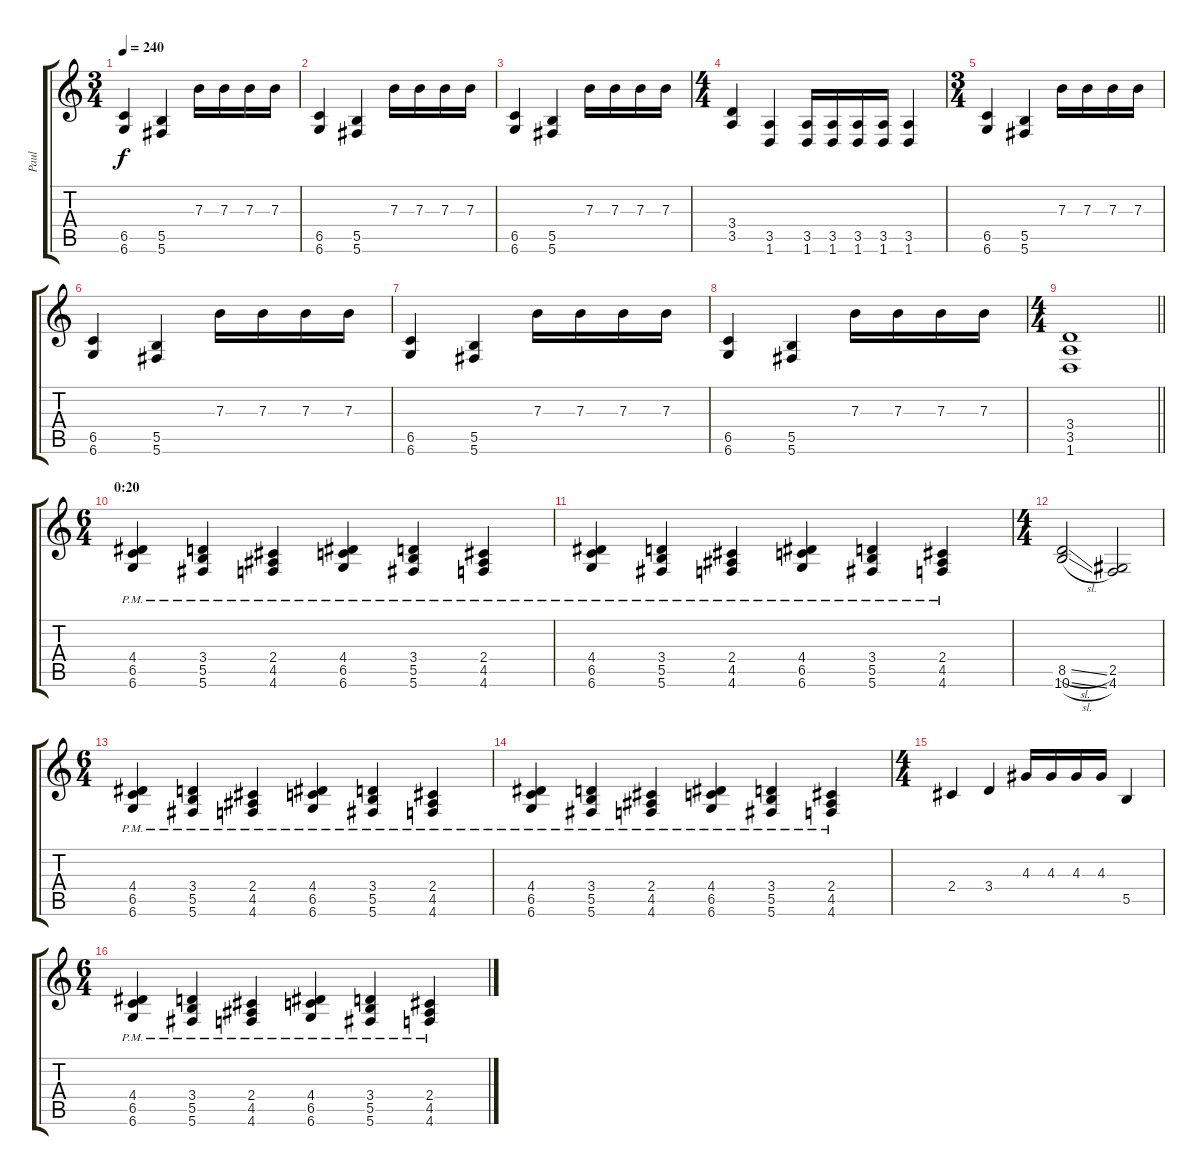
\track ("Paul" "Paul") {instrument distortionguitar}
\staff {score tabs}
\tuning (Db4 Ab3 E3 B2 Gb2 Db2) {hide}
\ts (3 4)
\tempo 240
\clef g2
\ks c
(6.5 6.6).4{dy f} (5.5 5.6).4 7.3.16 7.3.16 7.3.16 7.3.16 |
(6.5 6.6).4 (5.5 5.6).4 7.3.16 7.3.16 7.3.16 7.3.16 |
(6.5 6.6).4 (5.5 5.6).4 7.3.16 7.3.16 7.3.16 7.3.16 |
\ts (4 4)
(3.4 3.5).4 (3.5 1.6).4 (3.5 1.6).16 (3.5 1.6).16 (3.5 1.6).16 (3.5 1.6).16 (3.5 1.6).4 |
\ts (3 4)
(6.5 6.6).4 (5.5 5.6).4 7.3.16 7.3.16 7.3.16 7.3.16 |
(6.5 6.6).4 (5.5 5.6).4 7.3.16 7.3.16 7.3.16 7.3.16 |
(6.5 6.6).4 (5.5 5.6).4 7.3.16 7.3.16 7.3.16 7.3.16 |
(6.5 6.6).4 (5.5 5.6).4 7.3.16 7.3.16 7.3.16 7.3.16 |
\ts (4 4)
\barLineRight lightlight
(3.4 3.5 1.6).1 |
\ts (6 4)
\section ("" "0:20")
(4.4{pm} 6.5{pm} 6.6{pm}).4 (3.4{pm} 5.5{pm} 5.6{pm}).4 (2.4{pm} 4.5{pm} 4.6{pm}).4 (4.4{pm} 6.5{pm} 6.6{pm}).4 (3.4{pm} 5.5{pm} 5.6{pm}).4 (2.4{pm} 4.5{pm} 4.6{pm}).4 |
(4.4{pm} 6.5{pm} 6.6{pm}).4 (3.4{pm} 5.5{pm} 5.6{pm}).4 (2.4{pm} 4.5{pm} 4.6{pm}).4 (4.4{pm} 6.5{pm} 6.6{pm}).4 (3.4{pm} 5.5{pm} 5.6{pm}).4 (2.4{pm} 4.5{pm} 4.6{pm}).4 |
\ts (4 4)
(8.5{sl} 10.6{sl}).2 (2.5 4.6).2 |
\ts (6 4)
(4.4{pm} 6.5{pm} 6.6{pm}).4 (3.4{pm} 5.5{pm} 5.6{pm}).4 (2.4{pm} 4.5{pm} 4.6{pm}).4 (4.4{pm} 6.5{pm} 6.6{pm}).4 (3.4{pm} 5.5{pm} 5.6{pm}).4 (2.4{pm} 4.5{pm} 4.6{pm}).4 |
(4.4{pm} 6.5{pm} 6.6{pm}).4 (3.4{pm} 5.5{pm} 5.6{pm}).4 (2.4{pm} 4.5{pm} 4.6{pm}).4 (4.4{pm} 6.5{pm} 6.6{pm}).4 (3.4{pm} 5.5{pm} 5.6{pm}).4 (2.4{pm} 4.5{pm} 4.6{pm}).4 |
\ts (4 4)
2.4.4 3.4.4 4.3.16 4.3.16 4.3.16 4.3.16 5.5.4 |
\ts (6 4)
(4.4{pm} 6.5{pm} 6.6{pm}).4 (3.4{pm} 5.5{pm} 5.6{pm}).4 (2.4{pm} 4.5{pm} 4.6{pm}).4 (4.4{pm} 6.5{pm} 6.6{pm}).4 (3.4{pm} 5.5{pm} 5.6{pm}).4 (2.4{pm} 4.5{pm} 4.6{pm}).4
